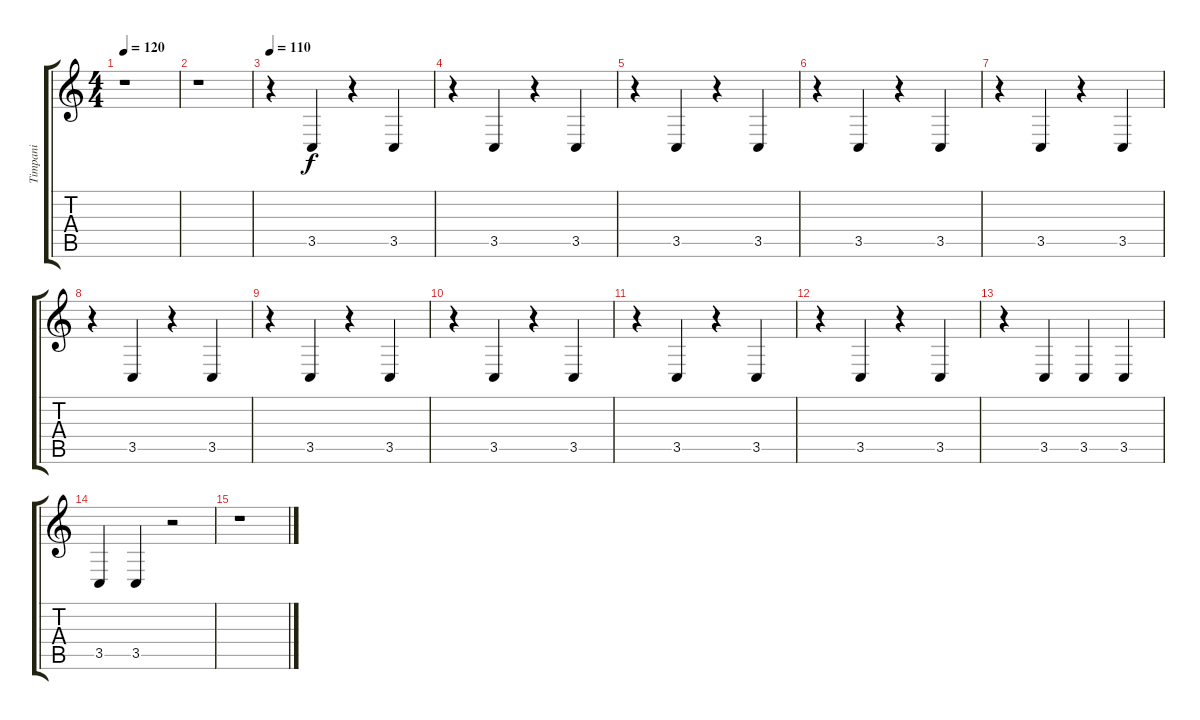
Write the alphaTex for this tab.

\track ("Timpani" "Timpani") {instrument timpani}
\staff {score tabs}
\tuning (E4 B3 G3 D3 A2 E2) {hide}
\ts (4 4)
\tempo 120
\clef g2
\ks c
r.1{dy f} |
r.1 |
\tempo 110
r.4 3.5.4 r.4 3.5.4 |
r.4 3.5.4 r.4 3.5.4 |
r.4 3.5.4 r.4 3.5.4 |
r.4 3.5.4 r.4 3.5.4 |
r.4 3.5.4 r.4 3.5.4 |
r.4 3.5.4 r.4 3.5.4 |
r.4 3.5.4 r.4 3.5.4 |
r.4 3.5.4 r.4 3.5.4 |
r.4 3.5.4 r.4 3.5.4 |
r.4 3.5.4 r.4 3.5.4 |
r.4 3.5.4 3.5.4 3.5.4 |
3.5.4 3.5.4 r.2 |
r.1
